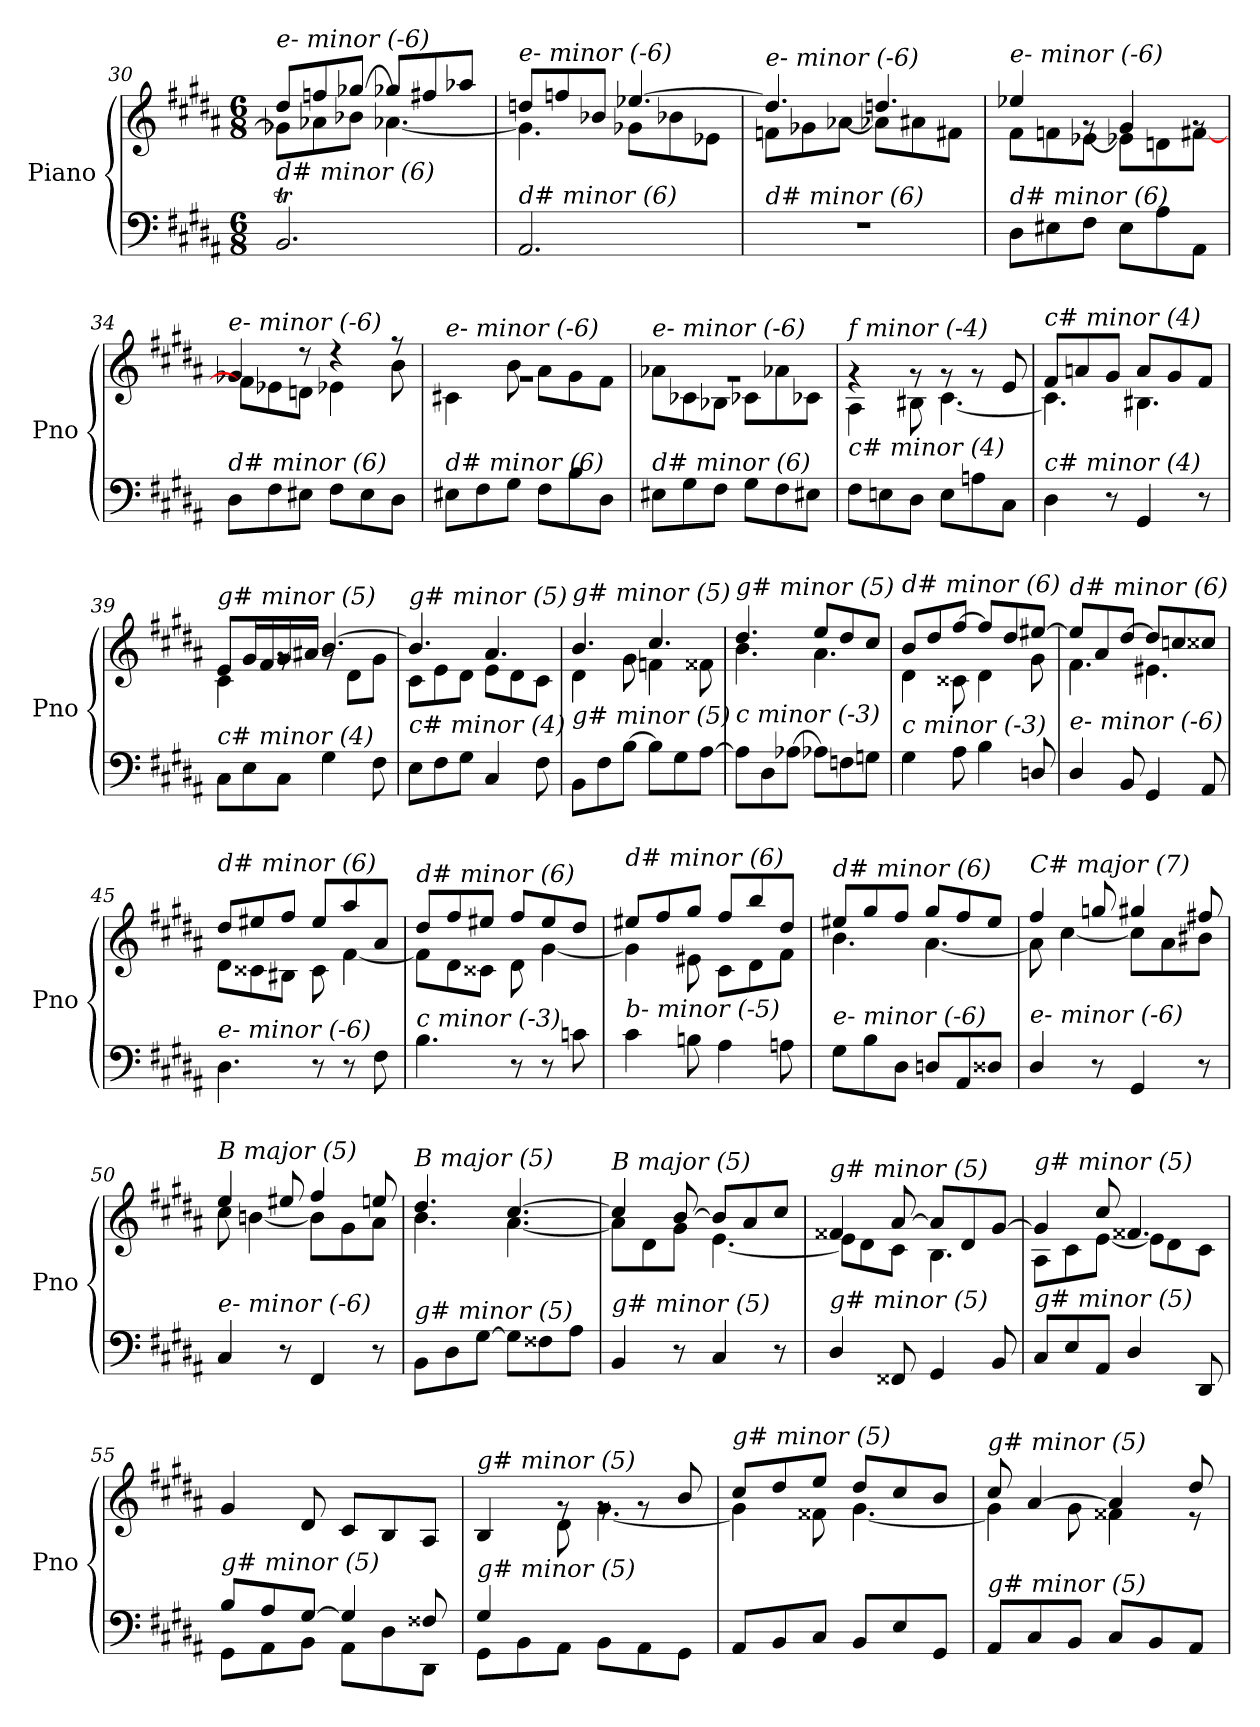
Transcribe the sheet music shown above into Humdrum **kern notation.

**kern	**kern
*part1	*part1
*staff2	*staff1
*I"Piano	*
*I'Pno	*
*clefF4	*clefG2
*k[f#c#g#d#a#]	*k[f#c#g#d#a#]
*M6/8	*M6/8
=30	=30
*	*^
!	!LO:TX:i:t=e- minor (-6)	!
!LO:TX:i:t=d# minor (6)	!	!
2.BBT/	8dd#/L	8g-Xi\L]
.	8ffni/	8a-Xi\
.	[8gg-Xi/J	8b-Xi\J
.	8gg-Xi/L]	[4.a-Xi\
.	8ff#i/	.
.	8aa-Xi/J	.
=31	=31	=31
!	!LO:TX:i:t=e- minor (-6)	!
!LO:TX:i:t=d# minor (6)	!	!
2.AA#/	8ddni/L	4.g#\]
.	8ffni/	.
.	8b-Xi/J	.
.	[4.ee-Xi/	8g-Xi\L
.	.	8b-Xi\
.	.	8e-Xi\J
=32	=32	=32
!	!LO:TX:i:t=e- minor (-6)	!
!LO:TX:i:t=d# minor (6)	!	!
2.r	4.dd#/]	8fni\L
.	.	8g-Xi\
.	.	[8a-Xi\J
.	4.ddni/	8a-Xi\L]
.	.	8a#\
.	.	8f#Xi\J
=33	=33	=33
!	!LO:TX:i:t=e- minor (-6)	!
!LO:TX:i:t=d# minor (6)	!	!
8D#\L	4ee-Xi/	8f#\L
8E#X\	.	8fni\
8F#\J	8rg	[8e-Xi\J
8E#\L	4g#/	8e-Xi\L]
8A#\	.	8dni\
8AA#\J	8rg	[8f#Xi\J
!!LO:LB:g=z	!!
=34	=34	=34
!	!LO:TX:i:t=e- minor (-6)	!
!LO:TX:i:t=d# minor (6)	!	!
8D#\L	4g-Xi/	8fni\L]
8F#\	.	8e-Xi\
8E#X\J	8r	8dni\J
8F#\L	4r	4e-Xi\
8E#\	.	.
8D#\J	8r	8b\
=35	=35	=35
!	!LO:TX:i:t=e- minor (-6)	!
!LO:TX:i:t=d# minor (6)	!	!
8E#X\L	2.rg	4c#X\
8F#\	.	.
8G#\J	.	8b\
8F#\L	.	8a#\L
8B\	.	8g#\
8D#\J	.	8f#\J
=36	=36	=36
!	!LO:TX:i:t=e- minor (-6)	!
!LO:TX:i:t=d# minor (6)	!	!
8E#X\L	2.rg	8a-Xi\L
8G#\	.	8c-Xi\
8F#\J	.	8B-Xi\J
8G#\L	.	8c-Xi\L
8F#\	.	8a-Xi\
8E#X\J	.	8c-Xi\J
=37	=37	=37
!	!LO:TX:i:t=f minor (-4)	!
!LO:TX:i:t=c# minor (4)	!	!
8F#\L	4rg	4A#\
8En\	.	.
8D#\J	8rg	8B#X\
8E\L	8rg	[4.c#\
8An\	8rg	.
8C#\J	8e/	.
=38	=38	=38
!	!LO:TX:i:t=c# minor (4)	!
!LO:TX:i:t=c# minor (4)	!	!
4D#\	8f#/L	4.c#\]
.	8an/	.
8r	8g#/J	.
4GG#/	8a/L	4.B#X\
.	8g#/	.
8r	8f#/J	.
=39	=39	=39
!	!LO:TX:i:t=g# minor (5)	!
!LO:TX:i:t=c# minor (4)	!	!
8C#\L	8e/L	4c#\
8E\	16g#/L	.
.	16f#/	.
8C#\J	16g#/	8rg
.	16a#X/JJ	.
4G#\	[4.b/	8rg
.	.	8d#\L
8F#\	.	8g#\J
!!LO:LB:g=z	!!
=40	=40	=40
!	!LO:TX:i:t=g# minor (5)	!
!LO:TX:i:t=c# minor (4)	!	!
8E\L	4.b/]	8c#\L
8F#\	.	8e\
8G#\J	.	8d#\J
4C#/	4.a#/	8e\L
.	.	8d#\
8F#\	.	8c#\J
=41	=41	=41
!	!LO:TX:i:t=g# minor (5)	!
!LO:TX:i:t=g# minor (5)	!	!
8BB\L	4.b/	4d#\
8F#\	.	.
[8B\J	.	8g#\
8B\L]	4.cc#/	4fni\
8G#\	.	.
[8A#\J	.	8f##X\
=42	=42	=42
!	!LO:TX:i:t=g# minor (5)	!
!LO:TX:i:t=c minor (-3)	!	!
8A#\L]	4.dd#/	4.b\
8D#\	.	.
[8A-Xi\J	.	.
8A-Xi\L]	8ee/L	4.a#\
8Fni\	8dd#/	.
8Gni\J	8cc#/J	.
=43	=43	=43
!	!LO:TX:i:t=d# minor (6)	!
!LO:TX:i:t=c minor (-3)	!	!
4G#\	8b/L	4d#\
.	8dd#/	.
8A#\	[8ff#/J	8c##X\
4B\	8ff#/L]	4d#\
.	8dd#/	.
8Dni/	[8ee#X/J	8g#\
=44	=44	=44
!	!LO:TX:i:t=d# minor (6)	!
!LO:TX:i:t=e- minor (-6)	!	!
4D#/	8ee#/L]	4.f#\
.	8a#/	.
8BB/	[8dd#/J	.
4GG#/	8dd#/L]	4.e#X\
.	8ccni/	.
8AA#/	8cc##X/J	.
!!LO:LB:g=z	!!
=45	=45	=45
!	!LO:TX:i:t=d# minor (6)	!
!LO:TX:i:t=e- minor (-6)	!	!
4.D#\	8dd#/L	8d#\L
.	8ee#X/	8c##X\
.	8ff#/J	8B#X\J
8r	8ee#/L	8c##\
8r	8aa#/	[4f#\
8F#\	8a#/J	.
=46	=46	=46
!	!LO:TX:i:t=d# minor (6)	!
!LO:TX:i:t=c minor (-3)	!	!
4.B\	8dd#/L	8f#\L]
.	8ff#/	8d#\
.	8ee#X/J	8c##X\J
8r	8ff#/L	8d#\
8r	8ee#/	[4g#\
8cni\	8dd#/J	.
=47	=47	=47
!	!LO:TX:i:t=d# minor (6)	!
!LO:TX:i:t=b- minor (-5)	!	!
4c#\	8ee#X/L	4g#\]
.	8ff#/	.
8Bn\	8gg#/J	8e#X\
4A#\	8ff#/L	8c#\L
.	8bb/	8d#\
8An\	8dd#/J	8f#\J
=48	=48	=48
!	!LO:TX:i:t=d# minor (6)	!
!LO:TX:i:t=e- minor (-6)	!	!
8G#\L	8ee#X/L	4.b\
8B\	8gg#/	.
8D#\J	8ff#/J	.
8Dni/L	8gg#/L	[4.a#\
8AA#/	8ff#/	.
8D##i/J	8ee#/J	.
=49	=49	=49
!	!LO:TX:i:t=C# major (7)	!
!LO:TX:i:t=e- minor (-6)	!	!
4D#/	4ff#/	8a#\]
.	.	[4cc#\
8r	8ggni/	.
4GG#/	4gg#/	8cc#\L]
.	.	8a#\
8r	8ff#X/	8b#X\J
!!LO:LB:g=z	!!
=50	=50	=50
!	!LO:TX:i:t=B major (5)	!
!LO:TX:i:t=e- minor (-6)	!	!
4C#/	4ee/	8cc#\
.	.	[4bn\
8r	8ee#X/	.
4FF#/	4ff#/	8b\L]
.	.	8g#\
8r	8een/	8a#\J
=51	=51	=51
!	!LO:TX:i:t=B major (5)	!
!LO:TX:i:t=g# minor (5)	!	!
8BB\L	4.dd#/	4.b\
8D#\	.	.
[8G#\J	.	.
8G#\L]	[4.cc#/	[4.a#\
8F##X\	.	.
8A#\J	.	.
=52	=52	=52
!	!LO:TX:i:t=B major (5)	!
!LO:TX:i:t=g# minor (5)	!	!
4BB/	4cc#/]	8a#\L]
.	.	8d#\
8r	[8b/	8g#\J
4C#/	8b/L]	[4.e\
.	8a#/	.
8r	8cc#/J	.
=53	=53	=53
!	!LO:TX:i:t=g# minor (5)	!
!LO:TX:i:t=g# minor (5)	!	!
4D#/	4f##X/	8e\L]
.	.	8d#\
8FF##X/	[8a#/	8c#\J
4GG#/	8a#/L]	4.B\
.	8d#/	.
8BB/	[8g#/J	.
=54	=54	=54
!	!LO:TX:i:t=g# minor (5)	!
!LO:TX:i:t=g# minor (5)	!	!
8C#/L	4g#/]	8A#\L
8E/	.	8c#\
8AA#/J	8cc#/	[8e\J
4D#/	4.f##X/	8e\L]
.	.	8d#\
8DD#/	.	8c#\J
!!LO:LB:g=z
=55	=55	=55
*^	*	*
!	!	!LO:TX:i:t=g# minor (5)	!
!LO:TX:i:t=g# minor (5)	!	!	!
*	*	*v	*v
8B/L	8GG#\L	4g#/
8A#/	8AA#\	.
[8G#/J	8BB\J	8d#/
4G#/]	8AA#\L	8c#/L
.	8D#\	8B/
8F##X/	8DD#\J	8A#/J
=56	=56	=56
*	*	*^
!	!	!LO:TX:i:t=g# minor (5)	!
!LO:TX:i:t=g# minor (5)	!	!	!
4G#/	8GG#\L	4B/	4ryy
.	8BB\	.	.
2ryy	8AA#\J	8rg	8d#\
.	8BB\L	8rg	[4.g#\
.	8AA#\	8rg	.
.	8GG#\J	8b/	.
=57	=57	=57	=57
!	!	!LO:TX:i:t=g# minor (5)	!
!LO:TX:i:t=g# minor (5)	!	!	!
*v	*v	*	*
8AA#/L	8cc#/L	4g#\]
8BB/	8dd#/	.
8C#/J	8ee/J	8f##X\
8BB/L	8dd#/L	[4.g#\
8E/	8cc#/	.
8GG#/J	8b/J	.
=58	=58	=58
!	!LO:TX:i:t=g# minor (5)	!
!LO:TX:i:t=g# minor (5)	!	!
8AA#/L	8cc#/	4g#\]
8C#/	[4a#/	.
8BB/J	.	8g#\
8C#/L	4a#/]	4f##X\
8BB/	.	.
8AA#/J	8dd#/	8r
*	*v	*v
=	=
*-	*-
